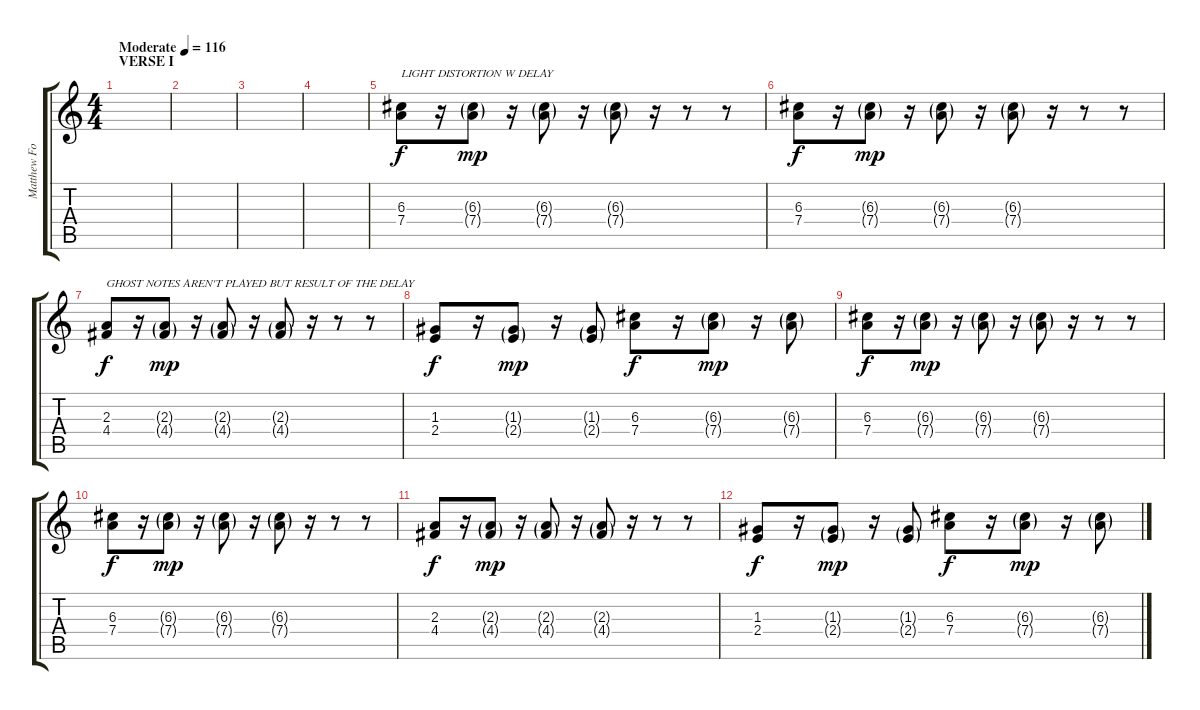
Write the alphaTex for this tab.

\track ("Matthew Followill (lead)" "Matthew Fo") {instrument overdrivenguitar}
\staff {score tabs}
\tuning (E4 B3 G3 D3 A2 E2) {hide}
\ts (4 4)
\section ("" "VERSE I")
\tempo (116 "Moderate")
\clef g2
\ks c
|
|
|
|
(6.3 7.4).8{txt "LIGHT DISTORTION W DELAY"} r.16 (6.3{g} 7.4{g}).8{dy mp} r.16 (6.3{g} 7.4{g}).8 r.16 (6.3{g} 7.4{g}).8 r.16 r.8 r.8 |
(6.3 7.4).8{dy f} r.16 (6.3{g} 7.4{g}).8{dy mp} r.16 (6.3{g} 7.4{g}).8 r.16 (6.3{g} 7.4{g}).8 r.16 r.8 r.8 |
(2.3 4.4).8{txt "GHOST NOTES AREN'T PLAYED BUT RESULT OF THE DELAY" dy f} r.16 (2.3{g} 4.4{g}).8{dy mp} r.16 (2.3{g} 4.4{g}).8 r.16 (2.3{g} 4.4{g}).8 r.16 r.8 r.8 |
(1.3 2.4).8{dy f} r.16 (1.3{g} 2.4{g}).8{dy mp} r.16 (1.3{g} 2.4{g}).8 (6.3 7.4).8{dy f} r.16 (6.3{g} 7.4{g}).8{dy mp} r.16 (6.3{g} 7.4{g}).8 |
(6.3 7.4).8{dy f} r.16 (6.3{g} 7.4{g}).8{dy mp} r.16 (6.3{g} 7.4{g}).8 r.16 (6.3{g} 7.4{g}).8 r.16 r.8 r.8 |
(6.3 7.4).8{dy f} r.16 (6.3{g} 7.4{g}).8{dy mp} r.16 (6.3{g} 7.4{g}).8 r.16 (6.3{g} 7.4{g}).8 r.16 r.8 r.8 |
(2.3 4.4).8{dy f} r.16 (2.3{g} 4.4{g}).8{dy mp} r.16 (2.3{g} 4.4{g}).8 r.16 (2.3{g} 4.4{g}).8 r.16 r.8 r.8 |
(1.3 2.4).8{dy f} r.16 (1.3{g} 2.4{g}).8{dy mp} r.16 (1.3{g} 2.4{g}).8 (6.3 7.4).8{dy f} r.16 (6.3{g} 7.4{g}).8{dy mp} r.16 (6.3{g} 7.4{g}).8
